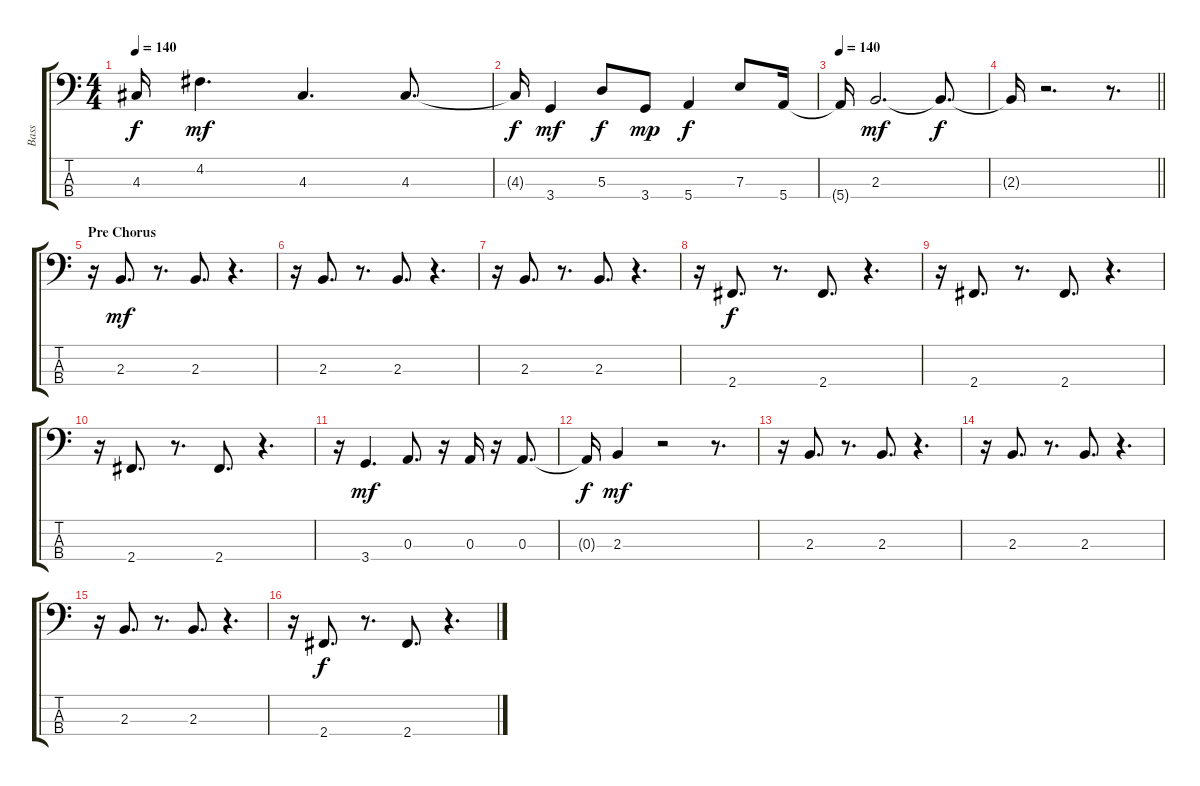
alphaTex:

\track ("Bass" "Bass") {instrument electricbassfinger}
\staff {score tabs}
\tuning (G2 D2 A1 E1) {hide}
\ts (4 4)
\tempo 140
\clef f4
\ks c
4.3{t}.16{dy f} 4.2.4{d dy mf} 4.3.4{d} 4.3.8{d} |
4.3{t}.16{dy f} 3.4.4{dy mf} 5.3.8{dy f} 3.4.8{dy mp} 5.4.4{dy f} 7.3.8 5.4.16 |
\tempo 140
5.4{t}.16 2.3.2{d dy mf} 2.3{t}.8{d dy f} |
\barLineRight lightlight
2.3{t}.16 r.2{d} r.8{d} |
\section ("" "Pre Chorus")
r.16 2.3.8{d dy mf} r.8{d} 2.3.8{d} r.4{d} |
r.16 2.3.8{d} r.8{d} 2.3.8{d} r.4{d} |
r.16 2.3.8{d} r.8{d} 2.3.8{d} r.4{d} |
r.16 2.4.8{d dy f} r.8{d} 2.4.8{d} r.4{d} |
r.16 2.4.8{d} r.8{d} 2.4.8{d} r.4{d} |
r.16 2.4.8{d} r.8{d} 2.4.8{d} r.4{d} |
r.16 3.4.4{d dy mf} 0.3.8{d} r.16 0.3.16 r.16 0.3.8{d} |
0.3{t}.16{dy f} 2.3.4{dy mf} r.2 r.8{d} |
r.16 2.3.8{d} r.8{d} 2.3.8{d} r.4{d} |
r.16 2.3.8{d} r.8{d} 2.3.8{d} r.4{d} |
r.16 2.3.8{d} r.8{d} 2.3.8{d} r.4{d} |
r.16 2.4.8{d dy f} r.8{d} 2.4.8{d} r.4{d}
